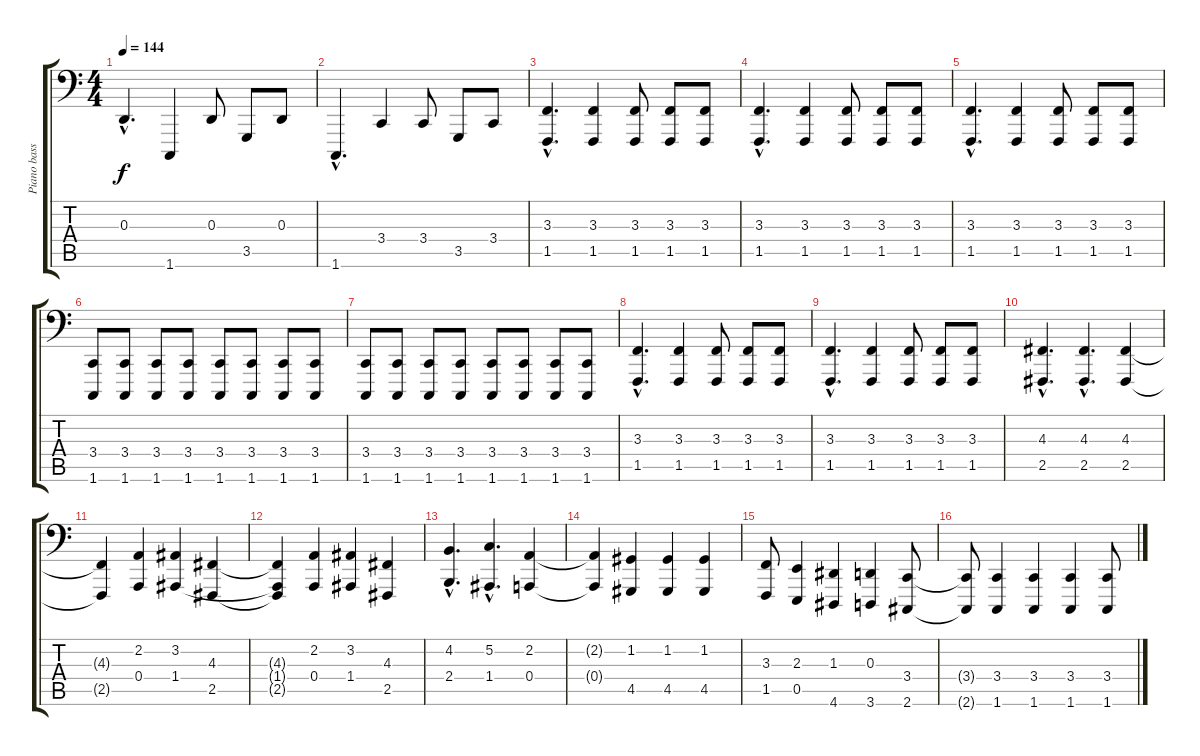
\track ("Piano bass" "Piano bass") {instrument acousticgrandpiano}
\staff {score tabs}
\tuning (C3 G2 D2 A1 E1 B0) {hide}
\ts (4 4)
\tempo 144
\clef f4
\ks c
0.3{hac}.4{d dy f} 1.6.4 0.3.8 3.5.8 0.3.8 |
1.6{hac}.4{d} 3.4.4 3.4.8 3.5.8 3.4.8 |
(3.3{hac} 1.5{hac}).4{d} (3.3 1.5).4 (3.3 1.5).8 (3.3 1.5).8 (3.3 1.5).8 |
(3.3{hac} 1.5{hac}).4{d} (3.3 1.5).4 (3.3 1.5).8 (3.3 1.5).8 (3.3 1.5).8 |
(3.3{hac} 1.5{hac}).4{d} (3.3 1.5).4 (3.3 1.5).8 (3.3 1.5).8 (3.3 1.5).8 |
(3.4 1.6).8 (3.4 1.6).8 (3.4 1.6).8 (3.4 1.6).8 (3.4 1.6).8 (3.4 1.6).8 (3.4 1.6).8 (3.4 1.6).8 |
(3.4 1.6).8 (3.4 1.6).8 (3.4 1.6).8 (3.4 1.6).8 (3.4 1.6).8 (3.4 1.6).8 (3.4 1.6).8 (3.4 1.6).8 |
(3.3{hac} 1.5{hac}).4{d} (3.3 1.5).4 (3.3 1.5).8 (3.3 1.5).8 (3.3 1.5).8 |
(3.3{hac} 1.5{hac}).4{d} (3.3 1.5).4 (3.3 1.5).8 (3.3 1.5).8 (3.3 1.5).8 |
(4.3{hac} 2.5{hac}).4{d} (4.3{hac} 2.5{hac}).4{d} (4.3 2.5).4 |
(4.3{t} 2.5{t}).4 (2.2 0.4).4 (3.2 1.4).4 (4.3 2.5).4 |
(4.3{t} 1.4{t} 2.5{t}).4 (2.2 0.4).4 (3.2 1.4).4 (4.3 2.5).4 |
(4.2{hac} 2.4{hac}).4{d} (5.2{hac} 1.4{hac}).4{d} (2.2 0.4).4 |
(2.2{t} 0.4{t}).4 (1.2 4.5).4 (1.2 4.5).4 (1.2 4.5).4 |
(3.3 1.5).8 (2.3 0.5).4 (1.3 4.6).4 (0.3 3.6).4 (3.4 2.6).8 |
(3.4{t} 2.6{t}).8 (3.4 1.6).4 (3.4 1.6).4 (3.4 1.6).4 (3.4 1.6).8
